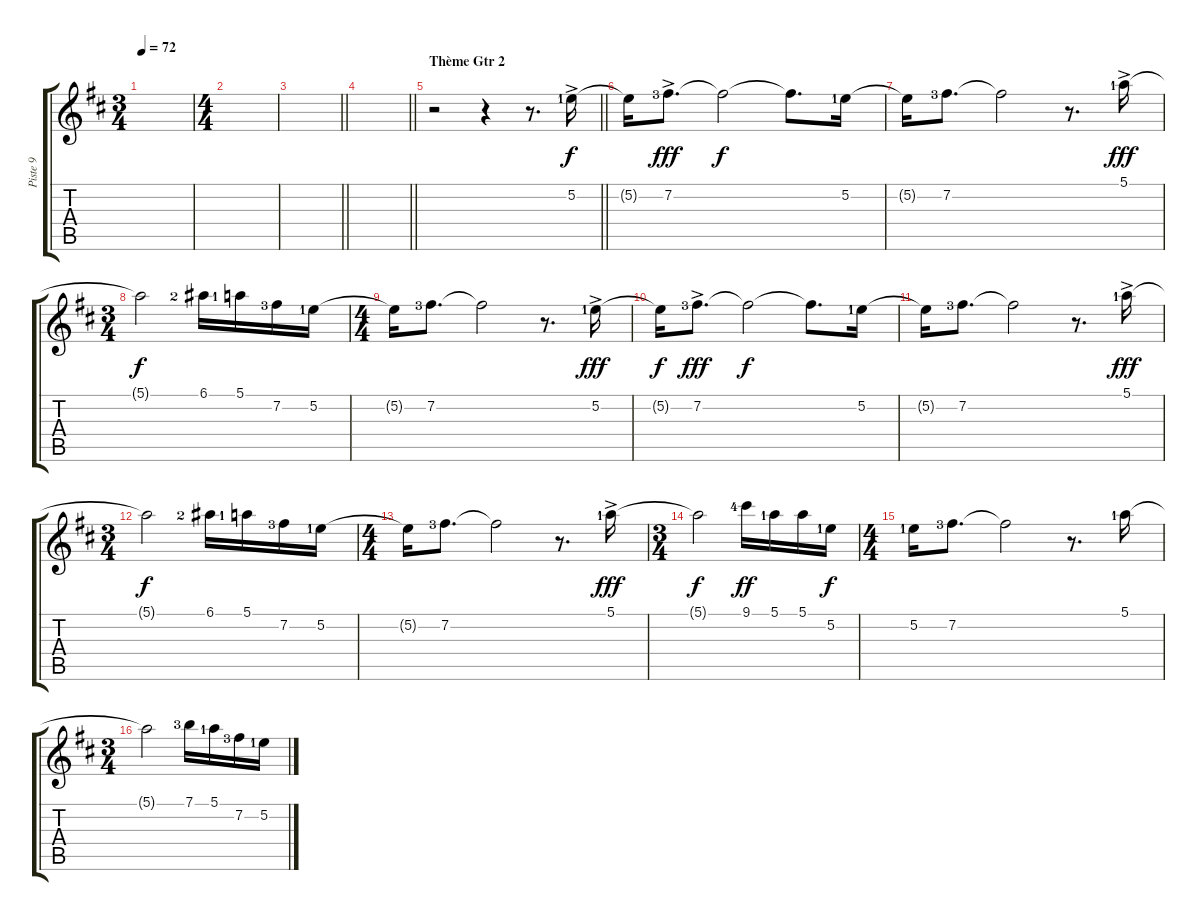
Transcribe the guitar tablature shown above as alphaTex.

\track ("Piste 9" "Piste 9") {instrument acousticguitarnylon}
\staff {score tabs}
\tuning (E4 B3 G3 D3 A2 E2) {hide}
\ts (3 4)
\tempo 72
\clef g2
\ks bminor
|
\ts (4 4)
|
\barLineRight lightlight
|
\barLineRight lightlight
|
\section ("" "Thème Gtr 2")
\barLineRight lightlight
r.2{volume 14 balance 8 instrument acousticguitarnylon} r.4 r.8{d} 5.2{ac lf 2}.16 |
5.2{t}.16{dy f} 7.2{ac lf 4}.8{d dy fff} 7.2{t}.2{dy f} 7.2{t}.8{d} 5.2{lf 2}.16 |
5.2{t}.16 7.2{lf 4}.8{d} 7.2{t}.2 r.8{d} 5.1{ac lf 2}.16{dy fff} |
\ts (3 4)
5.1{t}.2{dy f} 6.1{lf 3}.16 5.1{lf 2}.16 7.2{lf 4}.16 5.2{lf 2}.16 |
\ts (4 4)
5.2{t}.16 7.2{lf 4}.8{d} 7.2{t}.2 r.8{d} 5.2{ac lf 2}.16{dy fff} |
5.2{t}.16{dy f} 7.2{ac lf 4}.8{d dy fff} 7.2{t}.2{dy f} 7.2{t}.8{d} 5.2{lf 2}.16 |
5.2{t}.16 7.2{lf 4}.8{d} 7.2{t}.2 r.8{d} 5.1{ac lf 2}.16{dy fff} |
\ts (3 4)
5.1{t}.2{dy f} 6.1{lf 3}.16 5.1{lf 2}.16 7.2{lf 4}.16 5.2{lf 2}.16 |
\ts (4 4)
5.2{t}.16 7.2{lf 4}.8{d} 7.2{t}.2 r.8{d} 5.1{ac lf 2}.16{dy fff} |
\ts (3 4)
5.1{t}.2{dy f} 9.1{lf 5}.16{dy ff} 5.1{lf 2}.16 5.1.16 5.2{lf 2}.16{dy f} |
\ts (4 4)
5.2{lf 2}.16 7.2{lf 4}.8{d} 7.2{t}.2 r.8{d} 5.1{lf 2}.16 |
\ts (3 4)
5.1{t}.2 7.1{lf 4}.16 5.1{lf 2}.16 7.2{lf 4}.16 5.2{lf 2}.16
